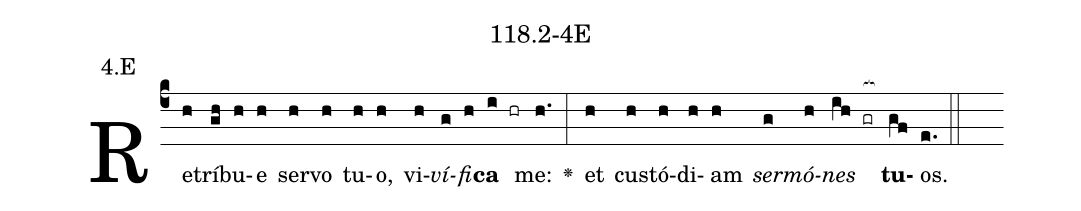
name: 118.2-4E;
annotation: 4.E;
%%
(c4)Re(h)trí(gh)bu(h)e(h) ser(h)vo(h) tu(h)o,(h) vi(h)<i>ví</i>(g)<i>fi</i>(h)<b>ca</b>(i hr) me:(h.) <v>\greheightstar</v>(:) et(h) cus(h)tó(h)di(h)am(h) <i>ser</i>(g)<i>mó</i>(h)<i>nes</i>(ih gr[ocb:1{]) <b>tu</b>(gf[ocb:0}])os.(e.) (::)


%E(h) u(g) o(h) u(ih) a(gf) e.(e.) (::)
